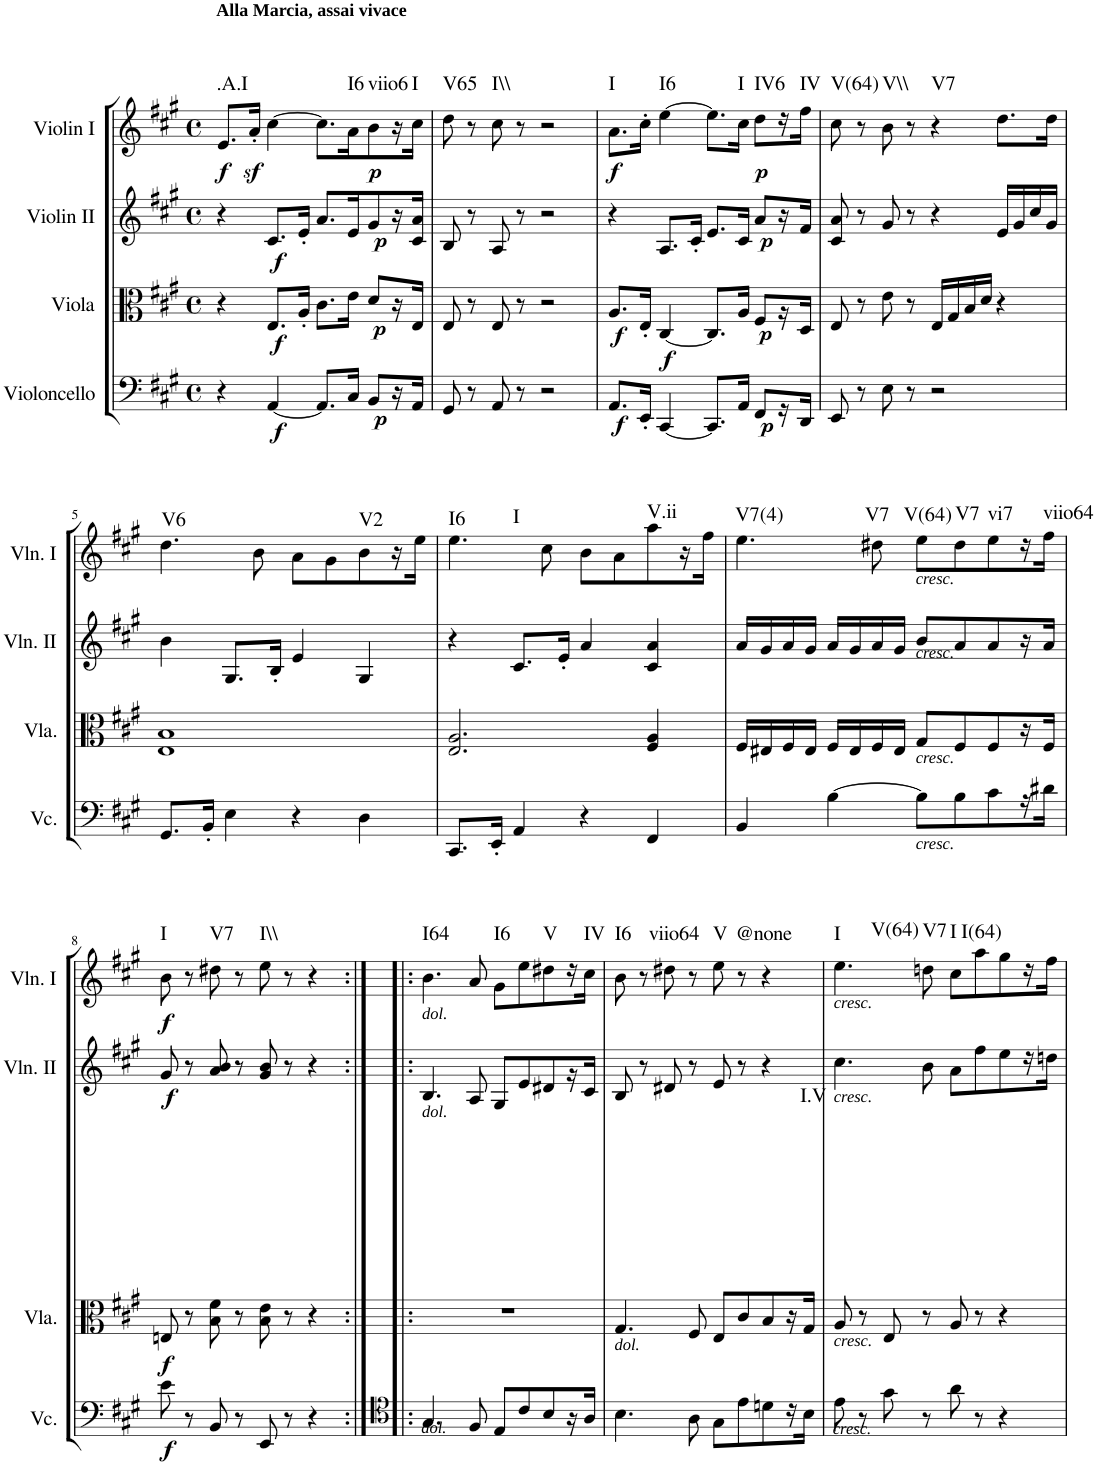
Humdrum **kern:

**kern	**dynam	**kern	**dynam	**harte	**kern	**dynam	**kern	**dynam	**harte
*part4	*part4	*part3	*part3	*part3	*part2	*part2	*part1	*part1	*part1
*staff4	*staff4	*staff3	*staff3	*	*staff2	*staff2	*staff1	*staff1	*
*I"Violoncello	*	*I"Viola	*	*	*I"Violin II	*	*I"Violin I	*	*
*I'Vc.	*	*I'Vla.	*	*	*I'Vln. II	*	*I'Vln. I	*	*
*clefF4	*	*clefC3	*	*	*clefG2	*	*clefG2	*	*
*k[f#c#g#]	*	*k[f#c#g#]	*	*	*k[f#c#g#]	*	*k[f#c#g#]	*	*
*M4/4	*	*M4/4	*	*	*M4/4	*	*M4/4	*	*
*met(c)	*	*met(c)	*	*	*met(c)	*	*met(c)	*	*
=1	=1	=1	=1	=1	=1	=1	=1	=1	=1
!	!	!	!	!	!	!	!LO:TX:a:B:t=Alla Marcia, assai vivace	!	!
!	!	!	!	!	!	!	!	!LO:DY:b	!LO:H:kt=.A.I
4r	.	4r	.	.	4r	.	8.e/L	f	N
.	.	.	.	.	.	.	16az<'/Jk	.	.
!	!LO:DY:b	!	!LO:DY:b	!	!	!LO:DY:b	!	!	!
[4AA/	f	8.E/L	f	.	8.c#/L	f	[4cc#\	.	.
.	.	16A'/Jk	.	.	16e'/Jk	.	.	.	.
8.AA/L]	.	8.c#\L	.	.	8.a/L	.	8.cc#\L]	.	.
!	!	!	!	!	!	!	!	!	!LO:H:kt=I6
16C#/Jk	.	16e\Jk	.	.	16e/K	.	16a\K	.	N
!	!LO:DY:b	!	!LO:DY:b	!	!	!LO:DY:b	!	!LO:DY:b	!LO:H:kt=viio6
8BB/L	p	8d/L	p	.	8g#/	p	8b\	p	N
16r	.	16r	.	.	16r	.	16r	.	.
!	!	!	!	!	!	!	!	!	!LO:H:kt=I
16AA/JJ	.	16E/JJ	.	.	16c#/ 16a/JJ	.	16cc#\JJ	.	N
=2	=2	=2	=2	=2	=2	=2	=2	=2	=2
!	!	!	!	!	!	!	!	!	!LO:H:kt=V65
8GG#/	.	8E/	.	.	8B/	.	8dd\	.	N
8r	.	8r	.	.	8r	.	8r	.	.
!	!	!	!	!	!	!	!	!	!LO:H:kt=I\\
8AA/	.	8E/	.	.	8A/	.	8cc#\	.	N
8r	.	8r	.	.	8r	.	8r	.	.
2r	.	2r	.	.	2r	.	2r	.	.
=3	=3	=3	=3	=3	=3	=3	=3	=3	=3
!	!LO:DY:b	!	!LO:DY:b	!	!	!	!	!LO:DY:b	!LO:H:kt=I
8.AA/L	f	8.A/L	f	.	4r	.	8.a\L	f	N
16EE'/Jk	.	16E'/Jk	.	.	.	.	16cc#'\Jk	.	.
!	!	!	!LO:DY:b	!	!	!	!	!	!LO:H:kt=I6
[4CC#/	.	[4C#/	f	.	8.A/L	.	[4ee\	.	N
.	.	.	.	.	16c#'/Jk	.	.	.	.
8.CC#/L]	.	8.C#/L]	.	.	8.e/L	.	8.ee\L]	.	.
!	!	!	!	!	!	!	!	!	!LO:H:kt=I
16AA/Jk	.	16A/Jk	.	.	16c#/Jk	.	16cc#\Jk	.	N
!	!LO:DY:b	!	!LO:DY:b	!	!	!LO:DY:b	!	!LO:DY:b	!LO:H:kt=IV6
8FF#/L	p	8F#/L	p	.	8a/L	p	8dd\L	p	N
16r	.	16r	.	.	16r	.	16r	.	.
!	!	!	!	!	!	!	!	!	!LO:H:kt=IV
16DD/JJ	.	16D/JJ	.	.	16f#/JJ	.	16ff#\JJ	.	N
=4	=4	=4	=4	=4	=4	=4	=4	=4	=4
!	!	!	!	!	!	!	!	!	!LO:H:kt=V(64)
8EE/	.	8E/	.	.	8c#/ 8a/	.	8cc#\	.	N
8r	.	8r	.	.	8r	.	8r	.	.
!	!	!	!	!	!	!	!	!	!LO:H:kt=V\\
8E\	.	8e\	.	.	8g#/	.	8b\	.	N
8r	.	8r	.	.	8r	.	8r	.	.
!	!	!	!	!	!	!	!	!	!LO:H:kt=V7
2r	.	16E/LL	.	.	4r	.	4r	.	N
.	.	16G#/	.	.	.	.	.	.	.
.	.	16B/	.	.	.	.	.	.	.
.	.	16d/JJ	.	.	.	.	.	.	.
.	.	4r	.	.	16e/LL	.	8.dd\L	.	.
.	.	.	.	.	16g#/	.	.	.	.
.	.	.	.	.	16cc#/	.	.	.	.
.	.	.	.	.	16g#/JJ	.	16dd\Jk	.	.
!!LO:LB:g=z
=5	=5	=5	=5	=5	=5	=5	=5	=5	=5
!	!	!	!	!	!	!	!	!	!LO:H:kt=V6
8.GG#/L	.	1E 1B	.	.	4b\	.	4.dd\	.	N
16BB'/Jk	.	.	.	.	.	.	.	.	.
4E\	.	.	.	.	8.G#/L	.	.	.	.
.	.	.	.	.	.	.	8b\	.	.
.	.	.	.	.	16B'/Jk	.	.	.	.
4r	.	.	.	.	4e/	.	8a\L	.	.
.	.	.	.	.	.	.	8g#\	.	.
!	!	!	!	!	!	!	!	!	!LO:H:kt=V2
4D\	.	.	.	.	4G#/	.	8b\	.	N
.	.	.	.	.	.	.	16r	.	.
.	.	.	.	.	.	.	16ee\JJ	.	.
=6	=6	=6	=6	=6	=6	=6	=6	=6	=6
!	!	!	!	!	!	!	!	!	!LO:H:n=1:kt=I6
!	!	!	!	!	!	!	!	!	!LO:H:n=2:kt=I
8.CC#/L	.	2.E/ 2.A/	.	.	4r	.	4.ee\	.	N N
16EE'/Jk	.	.	.	.	.	.	.	.	.
4AA/	.	.	.	.	8.c#/L	.	.	.	.
.	.	.	.	.	.	.	8cc#\	.	.
.	.	.	.	.	16e'/Jk	.	.	.	.
4r	.	.	.	.	4a/	.	8b\L	.	.
.	.	.	.	.	.	.	8a\	.	.
!	!	!	!	!	!	!	!	!	!LO:H:kt=V.ii
4FF#/	.	4F#/ 4A/	.	.	4c#/ 4a/	.	8aa\	.	N
.	.	.	.	.	.	.	16r	.	.
.	.	.	.	.	.	.	16ff#\JJ	.	.
=7	=7	=7	=7	=7	=7	=7	=7	=7	=7
!	!	!	!	!	!	!	!	!	!LO:H:kt=V7(4)
4BB/	.	16F#/LL	.	.	16a/LL	.	4.ee\	.	N
.	.	16E#X/	.	.	16g#/	.	.	.	.
.	.	16F#/	.	.	16a/	.	.	.	.
.	.	16E#/JJ	.	.	16g#/JJ	.	.	.	.
[4B\	.	16F#/LL	.	.	16a/LL	.	.	.	.
.	.	16E#/	.	.	16g#/	.	.	.	.
!	!	!	!	!	!	!	!	!	!LO:H:kt=V7
.	.	16F#/	.	.	16a/	.	8dd#X\	.	N
.	.	16E#/JJ	.	.	16g#/JJ	.	.	.	.
!	!	!	!	!	!	!	!LO:TX:b:i:t=cresc.	!	!
!	!	!	!	!	!LO:TX:a:i:t=cresc.	!	!	!	!
!	!	!LO:TX:b:i:t=cresc.	!	!	!	!	!	!	!
!LO:TX:b:i:t=cresc.	!	!	!	!	!	!	!	!	!LO:H:kt=V(64)
8B\L]	.	8G#/L	.	.	8b/L	.	8ee\L	.	N
!	!	!	!	!	!	!	!	!	!LO:H:kt=V7
8B\	.	8F#/	.	.	8a/	.	8dd#\	.	N
!	!	!	!	!	!	!	!	!	!LO:H:kt=vi7
8c#\	.	8F#/	.	.	8a/	.	8ee\	.	N
16r	.	16r	.	.	16r	.	16r	.	.
!	!	!	!	!	!	!	!	!	!LO:H:kt=viio64
16d#X\JJ	.	16F#/JJ	.	.	16a/JJ	.	16ff#\JJ	.	N
!!LO:LB:g=z
=8	=8	=8	=8	=8	=8	=8	=8	=8	=8
!	!LO:DY:b	!	!LO:DY:b	!	!	!LO:DY:b	!	!LO:DY:b	!LO:H:kt=I
8e\	f	8En/	f	.	8g#/	f	8b\	f	N
8r	.	8r	.	.	8r	.	8r	.	.
!	!	!	!	!	!	!	!	!	!LO:H:kt=V7
8BB/	.	8B\ 8f#\	.	.	8a/ 8b/	.	8dd#X\	.	N
8r	.	8r	.	.	8r	.	8r	.	.
!	!	!	!	!	!	!	!	!	!LO:H:kt=I\\
8EE/	.	8B\ 8e\	.	.	8g#/ 8b/	.	8ee\	.	N
8r	.	8r	.	.	8r	.	8r	.	.
4r	.	4r	.	.	4r	.	4r	.	.
=9:|!|:	=9:|!|:	=9:|!|:	=9:|!|:	=9:|!|:	=9:|!|:	=9:|!|:	=9:|!|:	=9:|!|:	=9:|!|:
*clefC4	*	*	*	*	*	*	*	*	*
!	!	!	!	!	!	!	!LO:TX:b:i:t=dol.	!	!
!	!	!	!	!	!LO:TX:b:i:t=dol.	!	!	!	!
!LO:TX:a:i:t=dol.	!	!	!	!	!	!	!	!	!LO:H:kt=I64
4.G#/	.	1r	.	.	4.B/	.	4.b\	.	N
8F#/	.	.	.	.	8A/	.	8a/	.	.
!	!	!	!	!	!	!	!	!	!LO:H:kt=I6
8E/L	.	.	.	.	8G#/L	.	8g#\L	.	N
8c#/	.	.	.	.	8e/	.	8ee\	.	.
!	!	!	!	!	!	!	!	!	!LO:H:kt=V
8B/	.	.	.	.	8d#X/	.	8dd#X\	.	N
16r	.	.	.	.	16r	.	16r	.	.
!	!	!	!	!	!	!	!	!	!LO:H:kt=IV
16A/JJ	.	.	.	.	16c#/JJ	.	16cc#\JJ	.	N
=10	=10	=10	=10	=10	=10	=10	=10	=10	=10
!	!	!LO:TX:b:i:t=dol.	!	!	!	!	!	!	!LO:H:kt=I6
4.B\	.	4.G#/	.	.	8B/	.	8b\	.	N
.	.	.	.	.	8r	.	8r	.	.
!	!	!	!	!	!	!	!	!	!LO:H:kt=viio64
.	.	.	.	.	8d#X/	.	8dd#X\	.	N
8A\	.	8F#/	.	.	8r	.	8r	.	.
!	!	!	!	!	!	!	!	!	!LO:H:kt=V
8G#\L	.	8E/L	.	.	8e/	.	8ee\	.	N
!	!	!	!	!	!	!	!	!	!LO:H:kt=@none
8e\	.	8c#/	.	.	8r	.	8r	.	N
8dn\	.	8B/	.	.	4r	.	4r	.	.
16r	.	16r	.	.	.	.	.	.	.
!	!	!	!	!LO:H:kt=I.V	!	!	!	!	!
16B\JJ	.	16G#/JJ	.	N	.	.	.	.	.
=11	=11	=11	=11	=11	=11	=11	=11	=11	=11
!	!	!	!	!	!	!	!LO:TX:b:i:t=cresc.	!	!
!	!	!	!	!	!LO:TX:b:i:t=cresc.	!	!	!	!
!	!	!LO:TX:b:i:t=cresc.	!	!	!	!	!	!	!
!LO:TX:a:i:t=cresc.	!	!	!	!	!	!	!	!	!LO:H:n=1:kt=I
!	!	!	!	!	!	!	!	!	!LO:H:n=2:kt=V(64)
8e\	.	8A/	.	.	4.cc#\	.	4.ee\	.	N N
8r	.	8r	.	.	.	.	.	.	.
8g#\	.	8E/	.	.	.	.	.	.	.
!	!	!	!	!	!	!	!	!	!LO:H:kt=V7
8r	.	8r	.	.	8b\	.	8ddn\	.	N
!	!	!	!	!	!	!	!	!	!LO:H:kt=I
8a\	.	8A/	.	.	8a\L	.	8cc#\L	.	N
!	!	!	!	!	!	!	!	!	!LO:H:kt=I(64)
8r	.	8r	.	.	8ff#\	.	8aa\	.	N
4r	.	4r	.	.	8ee\	.	8gg#\	.	.
.	.	.	.	.	16r	.	16r	.	.
.	.	.	.	.	16ddn\JJ	.	16ff#\JJ	.	.
=	=	=	=	=	=	=	=	=	=
*-	*-	*-	*-	*-	*-	*-	*-	*-	*-
